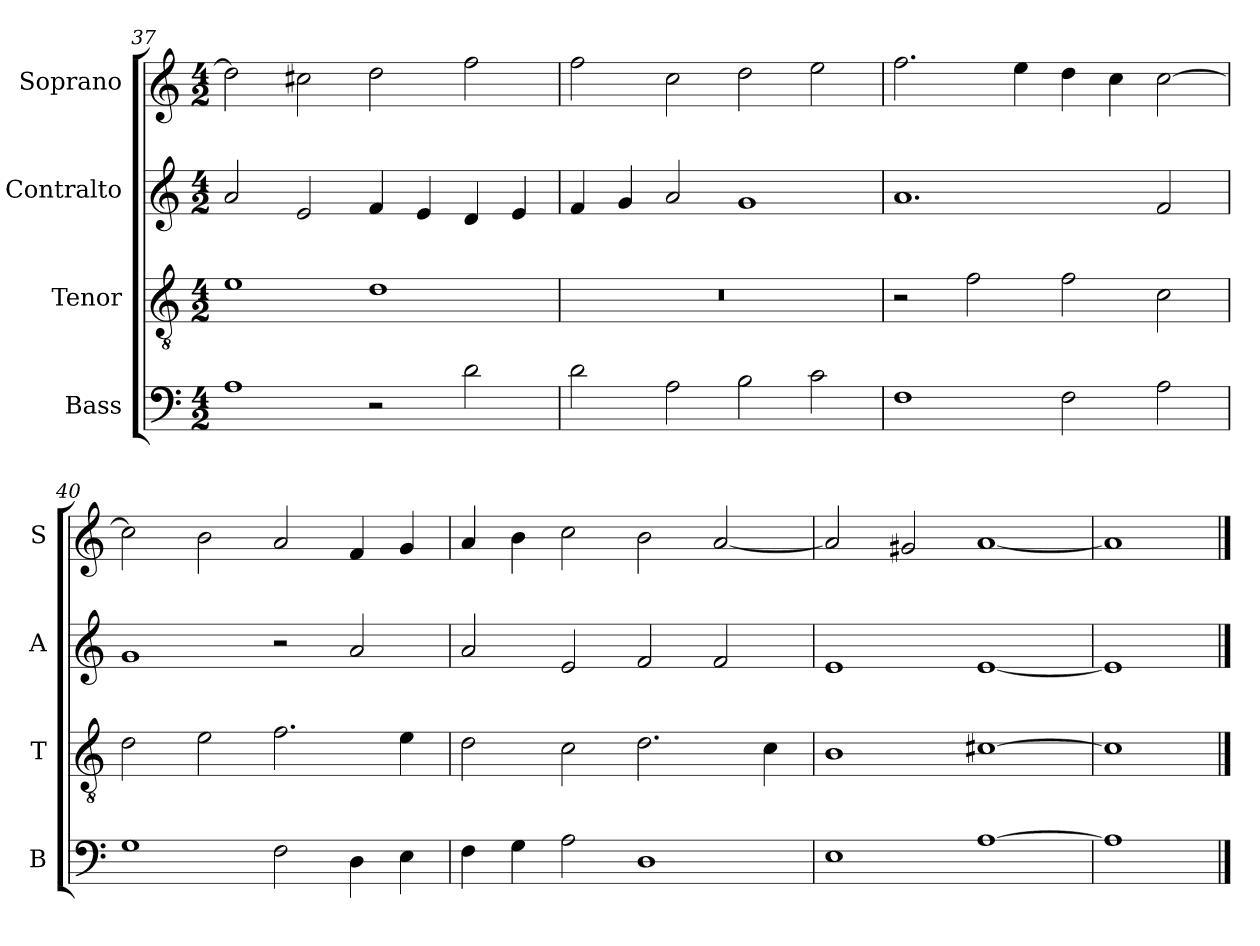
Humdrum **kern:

**kern	**kern	**kern	**kern
*part4	*part3	*part2	*part1
*staff4	*staff3	*staff2	*staff1
*I"Bass	*I"Tenor	*I"Contralto	*I"Soprano
*I'B	*I'T	*I'A	*I'S
*clefF4	*clefGv2	*clefG2	*clefG2
*k[]	*k[]	*k[]	*k[]
*A:aeo	*A:aeo	*A:aeo	*A:aeo
*M4/2	*M4/2	*M4/2	*M4/2
=37	=37	=37	=37
1A	1e	2a	2dd]
.	.	2e	2cc#X
2r	1d	4f	2dd
.	.	4e	.
2d	.	4d	2ff
.	.	4e	.
=38	=38	=38	=38
2d	0r	4f	2ff
.	.	4g	.
2A	.	2a	2cc
2B	.	1g	2dd
2c	.	.	2ee
=39	=39	=39	=39
1F	2r	1.a	2.ff
.	2f	.	.
.	.	.	4ee
2F	2f	.	4dd
.	.	.	4cc
2A	2c	2f	[2cc
=40	=40	=40	=40
1G	2d	1g	2cc]
.	2e	.	2b
2F	2.f	2r	2a
4D	.	2a	4f
4E	4e	.	4g
=41	=41	=41	=41
4F	2d	2a	4a
4G	.	.	4b
2A	2c	2e	2cc
1D	2.d	2f	2b
.	.	2f	[2a
.	4c	.	.
=42	=42	=42	=42
1E	1B	1e	2a]
.	.	.	2g#X
[1A	[1c#X	[1e	[1a
=43	=43	=43	=43
1A]	1c#]	1e]	1a]
==	==	==	==
*-	*-	*-	*-
